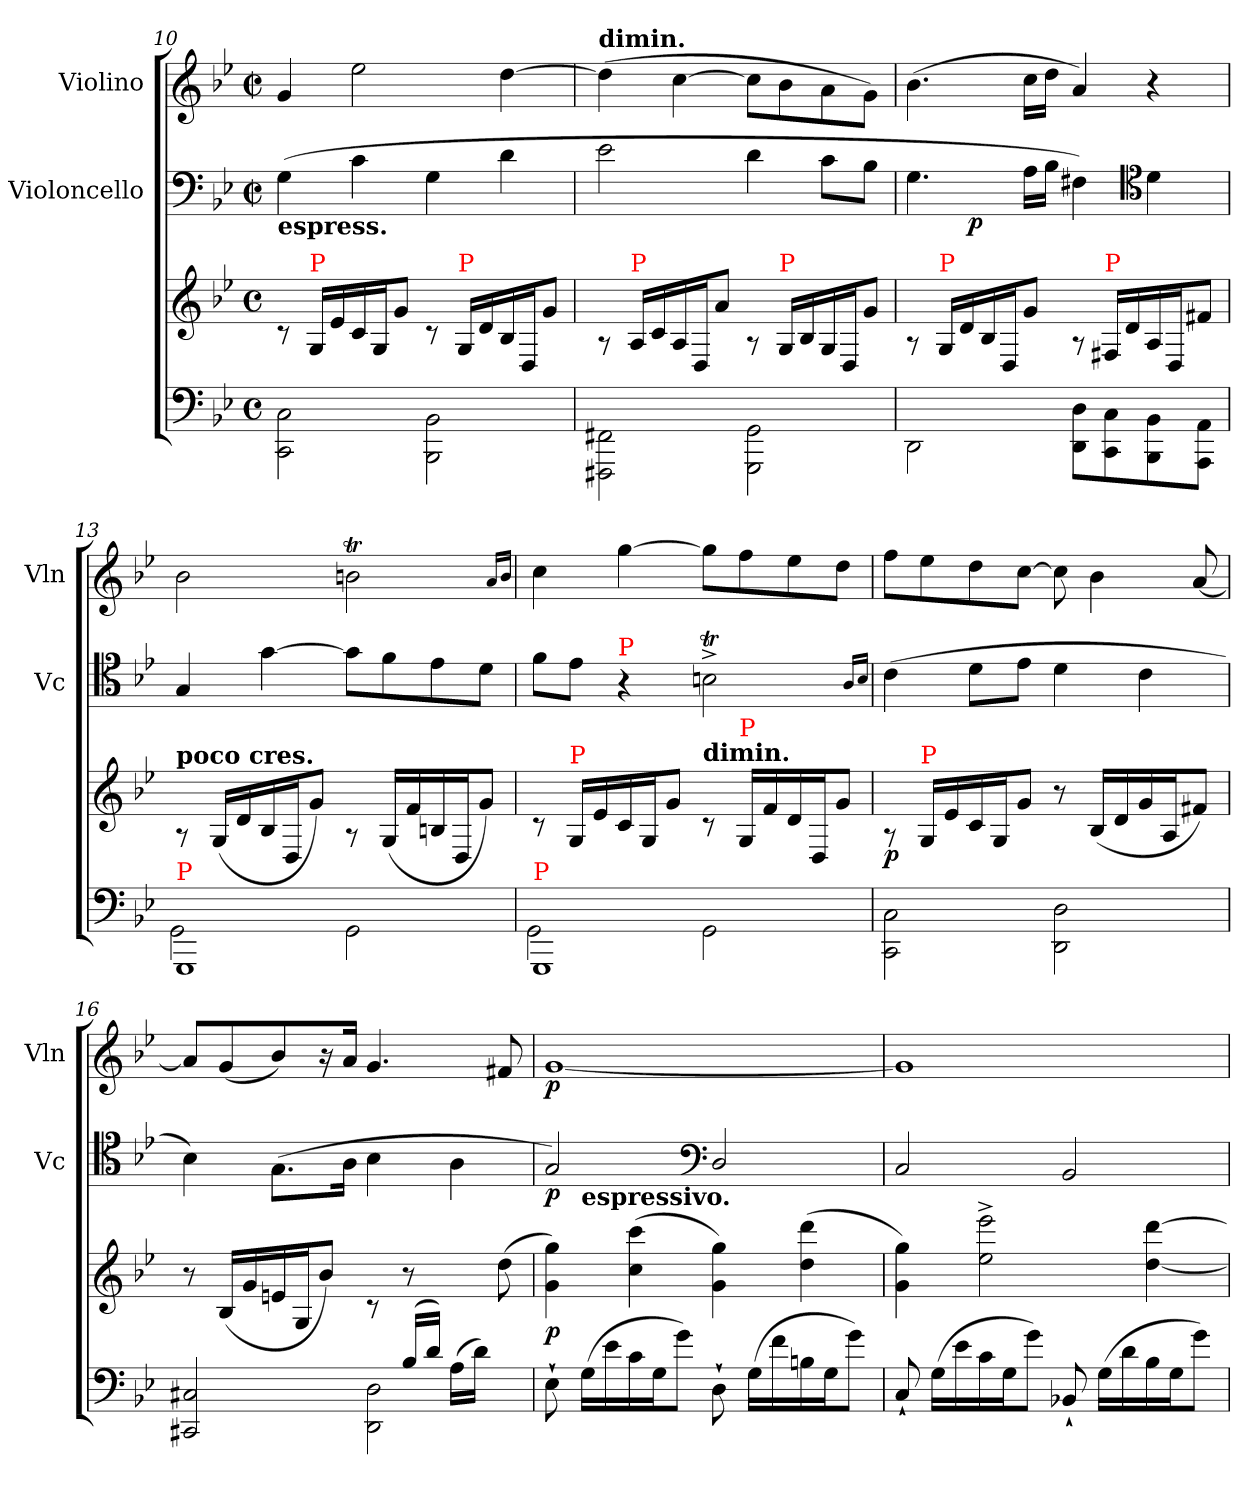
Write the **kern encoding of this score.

**kern	**kern	**dynam	**kern	**dynam	**kern	**dynam
*part3	*part3	*part3	*part2	*part2	*part1	*part1
*staff4	*staff3	*staff3/4	*staff2	*staff2	*staff1	*staff1
*	*	*	*I"Violoncello	*	*I"Violino	*
*	*	*	*I'Vc	*	*I'Vln	*
*clefF4	*clefG2	*	*clefF4	*	*clefG2	*
*k[b-e-]	*k[b-e-]	*	*k[b-e-]	*	*k[b-e-]	*
*g:	*g:	*	*g:	*	*g:	*
*M4/4	*M4/4	*	*M2/2	*	*M2/2	*
*met(c)	*met(c)	*	*met(c|)	*	*met(c|)	*
=10	=10	=10	=10	=10	=10	=10
!	!	!	!LO:TX:b:B:t=espress.	!	!	!
2C\ 2CC\	8rc	.	(>4G	.	4g	.
!	!LO:TX:a:color=red:t=P	!	!	!	!	!
.	16G/LL	.	.	.	.	.
.	16e-/	.	.	.	.	.
.	16c/	.	4c	.	2ee-	.
.	16G/J	.	.	.	.	.
.	(>8g\J	.	.	.	.	.
2BB-\ 2BBB-\	8rc	.	4G	.	.	.
!	!LO:TX:a:color=red:t=P	!	!	!	!	!
.	16G/LL	.	.	.	.	.
.	16d/	.	.	.	.	.
.	16B-/	.	4d	.	[4dd	.
.	16D/J	.	.	.	.	.
.	(>8g\J	.	.	.	.	.
=11	=11	=11	=11	=11	=11	=11
!	!	!	!	!	!LO:TX:B:t=dimin.	!
2FF#X\ 2FFF#X\	8rA	.	2e-	.	(>4dd]	.
!	!LO:TX:a:color=red:t=P	!	!	!	!	!
.	16A/LL	.	.	.	.	.
.	16c/	.	.	.	.	.
.	16A/	.	.	.	[4cc	.
.	16D/J	.	.	.	.	.
.	(>8a\J	.	.	.	.	.
2GG\ 2GGG\	8rA	.	4d	.	8cc\L]	.
!	!LO:TX:a:color=red:t=P	!	!	!	!	!
.	16G/LL	.	.	.	8b-\	.
.	16B-/	.	.	.	.	.
.	16G/	.	8cL	.	8a\	.
.	16D/J	.	.	.	.	.
.	(>8g\J	.	8B-J	.	8g\J)	.
=12	=12	=12	=12	=12	=12	=12
*	*	*	*^	*	*	*
2DD\	8rA	.	4.G	4ryy	.	(>4.b-	.
!	!LO:TX:a:color=red:t=P	!	!	!	!	!	!
.	16G/LL	.	.	.	.	.	.
.	16d/	.	.	.	.	.	.
!	!	!	!	!	!LO:DY:rj	!	!
.	16B-/	.	.	2.ryy	p	.	.
.	16D/J	.	.	.	.	.	.
.	(>8g\J	.	16ALL	.	.	16ccLL	.
.	.	.	16B-JJ	.	.	16ddJJ	.
8D\ 8DD\L	8rA	.	4F#X)	.	.	4a)	.
!	!LO:TX:a:color=red:t=P	!	!	!	!	!	!
8C\ 8CC\	16F#X/LL	.	.	.	.	.	.
.	16d/	.	.	.	.	.	.
*	*	*	*clefC4	*	*	*	*
8BB- 8BBB-	16A/	.	4d	.	.	4r	.
.	16D/J	.	.	.	.	.	.
8AA 8AAAJ	(>8f#X\J	.	.	.	.	.	.
=13	=13	=13	=13	=13	=13	=13	=13
*^	*	*	*	*	*	*	*
!	!	!LO:TX:a:B:t=poco cres.	!	!	!	!	!	!
!LO:TX:a:color=red:t=P	!	!	!	!	!	!	!	!
*	*	*	*	*v	*v	*	*	*
1GGG	2GG	8rA	.	4G	.	2b-	.
.	.	(>16G/LL	.	.	.	.	.
.	.	16d/	.	.	.	.	.
.	.	16B-/	.	[4g	.	.	.
.	.	16D/J	.	.	.	.	.
.	.	8g\J)	.	.	.	.	.
.	2GG	8rA	.	8gL]	.	2bnt	.
.	.	(>16G/LL	.	8f	.	.	.
.	.	16f/	.	.	.	.	.
.	.	16Bn/	.	8e-	.	.	.
.	.	16D/J	.	.	.	.	.
.	.	8g\J)	.	8dJ	.	.	.
.	.	.	.	.	.	16qqa/LL	.
.	.	.	.	.	.	16qb/JJ	.
=14	=14	=14	=14	=14	=14	=14	=14
!LO:TX:a:color=red:t=P	!	!	!	!	!	!	!
1GGG	2GG	8rc	.	8fL	.	4cc	.
!	!	!LO:TX:a:color=red:t=P	!	!	!	!	!
.	.	16G/LL	.	8e-J	.	.	.
.	.	16e-/	.	.	.	.	.
!	!	!	!	!LO:TX:a:color=red:t=P	!	!	!
.	.	16c/	.	4r	.	[4gg	.
.	.	16G/J	.	.	.	.	.
.	.	(>8g\J	.	.	.	.	.
!	!	!LO:TX:a:B:t=dimin.	!	!	!	!	!
.	2GG	8rc	.	2Bnt^<	.	8ggL]	.
!	!	!LO:TX:a:color=red:t=P	!	!	!	!	!
.	.	16G/LL	.	.	.	8ff	.
.	.	16f/	.	.	.	.	.
.	.	16d/	.	.	.	8ee-	.
.	.	16D/J	.	.	.	.	.
.	.	8g\J	.	.	.	8ddJ	.
*v	*v	*	*	*	*	*	*
.	.	.	16qqA/LL	.	.	.
.	.	.	16qqB/JJ	.	.	.
=15	=15	=15	=15	=15	=15	=15
2C\ 2CC\	8rA	p	(>4c	.	8ffL	.
!	!LO:TX:a:color=red:t=P	!	!	!	!	!
.	16G/LL	.	.	.	8ee-	.
.	16e-/	.	.	.	.	.
.	16c/	.	8dL	.	8dd	.
.	16G/J	.	.	.	.	.
.	8g\J	.	8e-J	.	[8ccJ	.
2D\ 2DD\	8r	.	4d	.	8cc]	.
.	(<16B-LL	.	.	.	4b-	.
.	16d	.	.	.	.	.
.	16g	.	4c	.	.	.
.	16AJ	.	.	.	.	.
.	8f#XJ)	.	.	.	[8a	.
=16	=16	=16	=16	=16	=16	=16
*^	*	*	*	*	*	*
2C#X 2CC#X	2ryy	8r	.	4B-)	.	8aL]	.
.	.	(16B-LL	.	.	.	(<8g	.
.	.	16g	.	.	.	.	.
.	.	16en	.	(>8.G\L	.	8b-)	.
.	.	16GJ	.	.	.	.	.
.	.	8b-J)	.	.	.	16r	.
.	.	.	.	16A\Jk	.	16aJk	.
8ryy	2D 2DD	8rc	.	4B-	.	4.g	.
(<16B-/LL	.	8r	.	.	.	.	.
16d/JJ)	.	.	.	.	.	.	.
(>16A\LL	.	8ryy	.	4A	.	.	.
16dJJ)	.	.	.	.	.	.	.
8ryy	.	(>8dd	.	.	.	8f#X	.
*v	*v	*	*	*	*	*	*
=17	=17	=17	=17	=17	=17	=17
*	*^	*	*	*	*	*
8E-`>	4gg 4g)	8ryy	p	2G)	p	[1g	p
!	!	!LO:TX:a:B:t=espressivo.	!	!	!	!	!
(>16GLL	.	2..ryy	.	.	.	.	.
16e-	.	.	.	.	.	.	.
16c	(>4ccc 4cc	.	.	.	.	.	.
16GJ	.	.	.	.	.	.	.
8gJ)	.	.	.	.	.	.	.
*	*	*	*	*clefF4	*	*	*
8D`>	4gg 4g)	.	.	2D/	.	.	.
(>16GLL	.	.	.	.	.	.	.
16f	.	.	.	.	.	.	.
16Bn	(>4ddd 4dd	.	.	.	.	.	.
16GJ	.	.	.	.	.	.	.
8gJ)	.	.	.	.	.	.	.
*	*v	*v	*	*	*	*	*
=18	=18	=18	=18	=18	=18	=18
8C`<	4gg 4g)	.	2C	.	1g]	.
(>16GLL	.	.	.	.	.	.
16e-	.	.	.	.	.	.
16c	2eee-^< 2ee-^<	.	.	.	.	.
16GJ	.	.	.	.	.	.
8gJ)	.	.	.	.	.	.
8BB-X`<	.	.	2BB-	.	.	.
(>16GLL	.	.	.	.	.	.
16d	.	.	.	.	.	.
16B-	[4ddd [4dd	.	.	.	.	.
16GJ	.	.	.	.	.	.
8gJ)	.	.	.	.	.	.
=	=	=	=	=	=	=
*-	*-	*-	*-	*-	*-	*-
